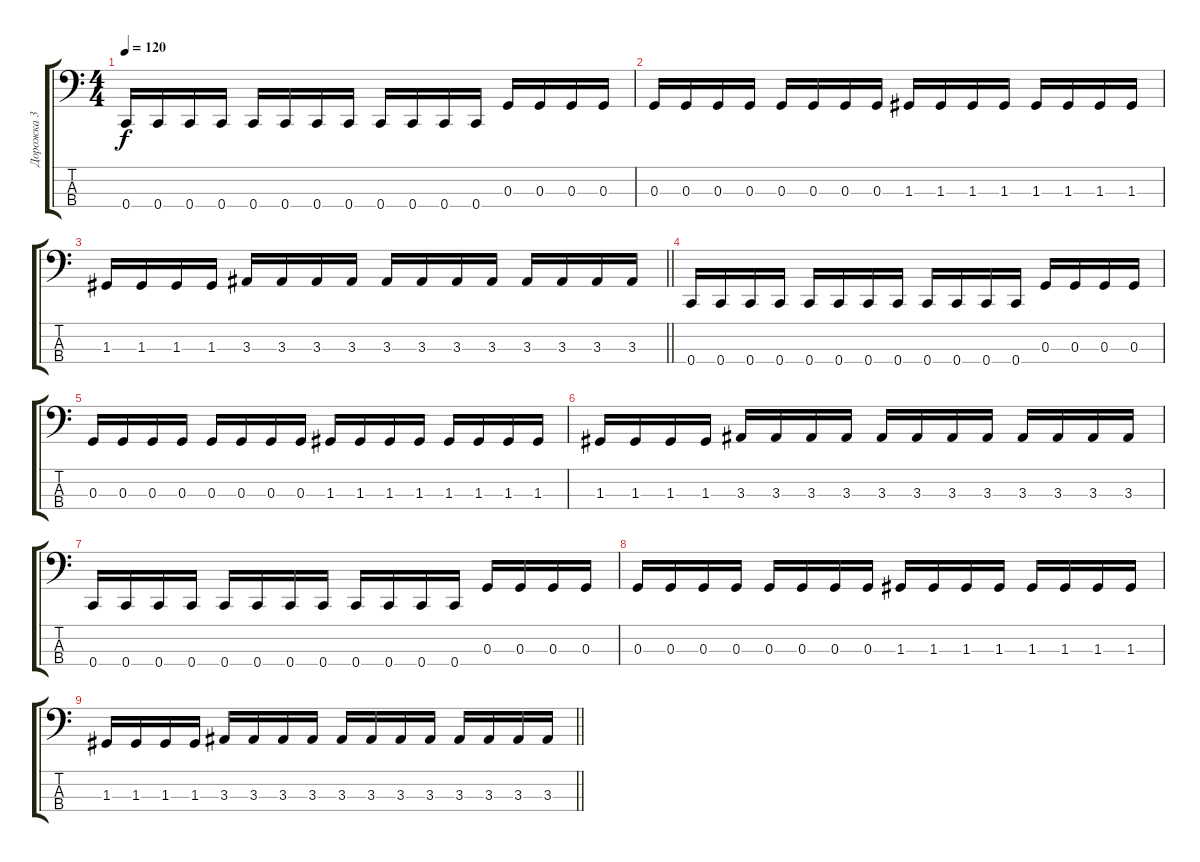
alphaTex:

\track ("Дорожка 3" "Дорожка 3") {instrument electricbassfinger}
\staff {score tabs}
\tuning (F2 C2 G1 C1) {hide}
\ts (4 4)
\tempo 120
\clef f4
\ks c
0.4.16{dy f} 0.4.16 0.4.16 0.4.16 0.4.16 0.4.16 0.4.16 0.4.16 0.4.16 0.4.16 0.4.16 0.4.16 0.3.16 0.3.16 0.3.16 0.3.16 |
0.3.16 0.3.16 0.3.16 0.3.16 0.3.16 0.3.16 0.3.16 0.3.16 1.3.16 1.3.16 1.3.16 1.3.16 1.3.16 1.3.16 1.3.16 1.3.16 |
\barLineRight lightlight
1.3.16 1.3.16 1.3.16 1.3.16 3.3.16 3.3.16 3.3.16 3.3.16 3.3.16 3.3.16 3.3.16 3.3.16 3.3.16 3.3.16 3.3.16 3.3.16 |
0.4.16 0.4.16 0.4.16 0.4.16 0.4.16 0.4.16 0.4.16 0.4.16 0.4.16 0.4.16 0.4.16 0.4.16 0.3.16 0.3.16 0.3.16 0.3.16 |
0.3.16 0.3.16 0.3.16 0.3.16 0.3.16 0.3.16 0.3.16 0.3.16 1.3.16 1.3.16 1.3.16 1.3.16 1.3.16 1.3.16 1.3.16 1.3.16 |
1.3.16 1.3.16 1.3.16 1.3.16 3.3.16 3.3.16 3.3.16 3.3.16 3.3.16 3.3.16 3.3.16 3.3.16 3.3.16 3.3.16 3.3.16 3.3.16 |
0.4.16 0.4.16 0.4.16 0.4.16 0.4.16 0.4.16 0.4.16 0.4.16 0.4.16 0.4.16 0.4.16 0.4.16 0.3.16 0.3.16 0.3.16 0.3.16 |
0.3.16 0.3.16 0.3.16 0.3.16 0.3.16 0.3.16 0.3.16 0.3.16 1.3.16 1.3.16 1.3.16 1.3.16 1.3.16 1.3.16 1.3.16 1.3.16 |
\barLineRight lightlight
1.3.16 1.3.16 1.3.16 1.3.16 3.3.16 3.3.16 3.3.16 3.3.16 3.3.16 3.3.16 3.3.16 3.3.16 3.3.16 3.3.16 3.3.16 3.3.16
